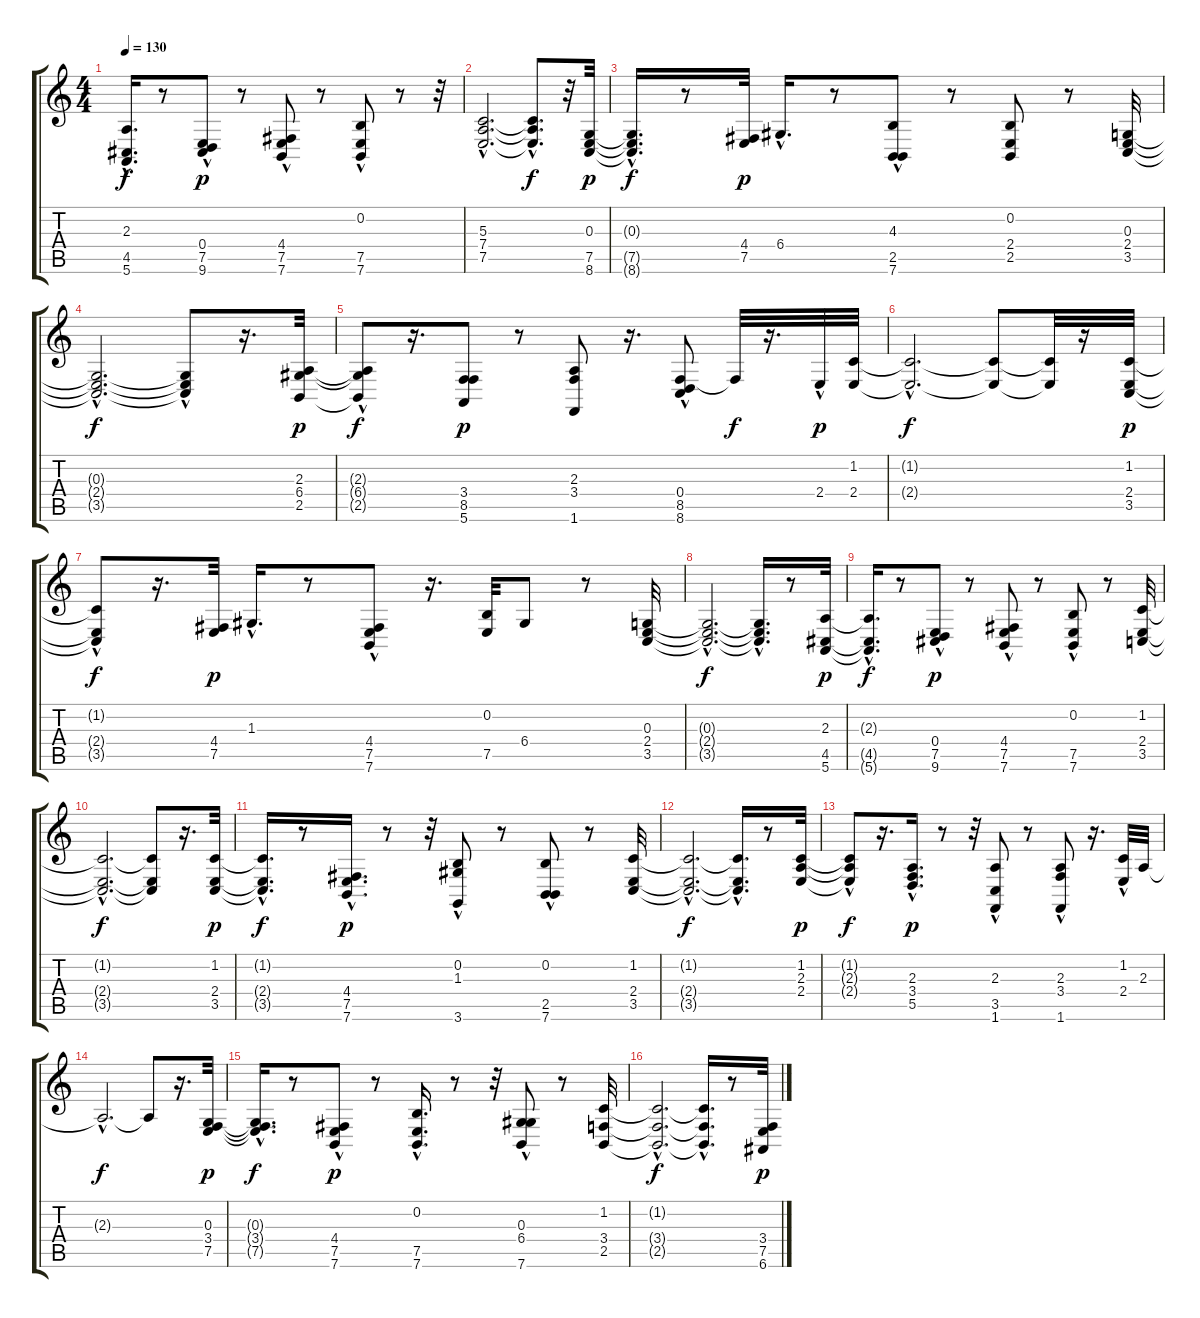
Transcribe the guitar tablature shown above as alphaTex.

\track "" {instrument synthstrings2}
\staff {score tabs}
\tuning (E4 B3 G3 D3 A2 E2) {hide}
\ts (4 4)
\tempo 130
\clef g2
\ks c
(2.3{hac t} 4.5{t} 5.6{hac t}).16{d dy f} r.8 (0.4{hac} 7.5 9.6{hac}).8{dy p} r.8 (4.4 7.5 7.6{hac}).8 r.8 (0.2 7.5 7.6{hac}).8 r.8 r.32 |
(5.3{hac} 7.4{hac} 7.5{hac}).2{d} (5.3{t} 7.4{t} 7.5{hac t}).8{d dy f} r.32 (0.3 7.5 8.6).32{dy p} |
(0.3{hac t} 7.5{hac t} 8.6{hac t}).16{d dy f} r.8 (4.4 7.5).32{dy p} 6.4{hac}.16{d} r.8 (4.3 2.5{hac} 7.6{hac}).8 r.8 (0.2 2.4 2.5).8 r.8 (0.3 2.4 3.5).32 |
(0.3{hac t} 2.4{hac t} 3.5{hac t}).2{d dy f} (0.3{hac t} 2.4{t} 3.5{t}).8 r.16{d} (2.3 6.4 2.5).32{dy p} |
(2.3{hac t} 6.4{hac t} 2.5{t}).8{dy f} r.16{d} (3.4 8.5 5.6).8{dy p} r.8 (2.3 3.4 1.6).8 r.16{d} (0.4 8.5 8.6{hac}).8 8.5{t}.32{dy f} r.16{d} 2.4{hac}.32{dy p} (1.2 2.4).32 |
(1.2{hac t} 2.4{hac t}).2{d dy f} (1.2{t} 2.4{t}).8 (1.2{t} 2.4{t}).32 r.16 (1.2 2.4 3.5).32{dy p} |
(1.2{t} 2.4{hac t} 3.5{hac t}).8{dy f} r.16{d} (4.4 7.5).32{dy p} 1.3{hac}.16{d} r.8 (4.4 7.5 7.6{hac}).8 r.16{d} (0.2 7.5).32 6.4.8 r.8 (0.3 2.4 3.5).32 |
(0.3{hac t} 2.4{hac t} 3.5{hac t}).2{d dy f} (0.3{hac t} 2.4{hac t} 3.5{hac t}).16{d} r.8 (2.3 4.5 5.6).32{dy p} |
(2.3{hac t} 4.5{t} 5.6{hac t}).16{d dy f} r.8 (0.4{hac} 7.5 9.6{hac}).8{dy p} r.8 (4.4 7.5 7.6{hac}).8 r.8 (0.2 7.5 7.6{hac}).8 r.8 (1.2 2.4 3.5).32 |
(1.2{hac t} 2.4{hac t} 3.5{hac t}).2{d dy f} (1.2{t} 2.4{t} 3.5{t}).8 r.16{d} (1.2 2.4 3.5).32{dy p} |
(1.2{hac t} 2.4{hac t} 3.5{hac t}).16{d dy f} r.8 (4.4{hac} 7.5{hac} 7.6).16{d dy p} r.8 r.32 (0.2 1.3{hac} 3.6{hac}).8 r.8 (0.2 2.5{hac} 7.6{hac}).8 r.8 (1.2 2.4 3.5).32 |
(1.2{hac t} 2.4{hac t} 3.5{hac t}).2{d dy f} (1.2{t} 2.4{hac t} 3.5{hac t}).16{d} r.8 (1.2 2.3 2.4).32{dy p} |
(1.2{hac t} 2.3{hac t} 2.4{t}).8{dy f} r.16{d} (2.3{hac} 3.4{hac} 5.5{hac}).16{d dy p} r.8 r.32 (2.3 3.5{hac} 1.6{hac}).8 r.8 (2.3 3.4{hac} 1.6{hac}).8 r.16{d} (1.2{hac} 2.4{hac}).32 2.3.32 |
2.3{hac t}.2{d dy f} 2.3{t}.8 r.16{d} (0.3 3.4 7.5).32{dy p} |
(0.3{hac t} 3.4{hac t} 7.5{hac t}).16{d dy f} r.8 (4.4 7.5 7.6{hac}).8{dy p} r.8 (0.2{hac} 7.5{hac} 7.6{hac}).16{d} r.8 r.32 (0.3 6.4{hac} 7.6{hac}).8 r.8 (1.2 3.4 2.5).32 |
(1.2{hac t} 3.4{hac t} 2.5{hac t}).2{d dy f} (1.2{hac t} 3.4{hac t} 2.5{hac t}).16{d} r.8 (3.4 7.5 6.6).32{dy p}
